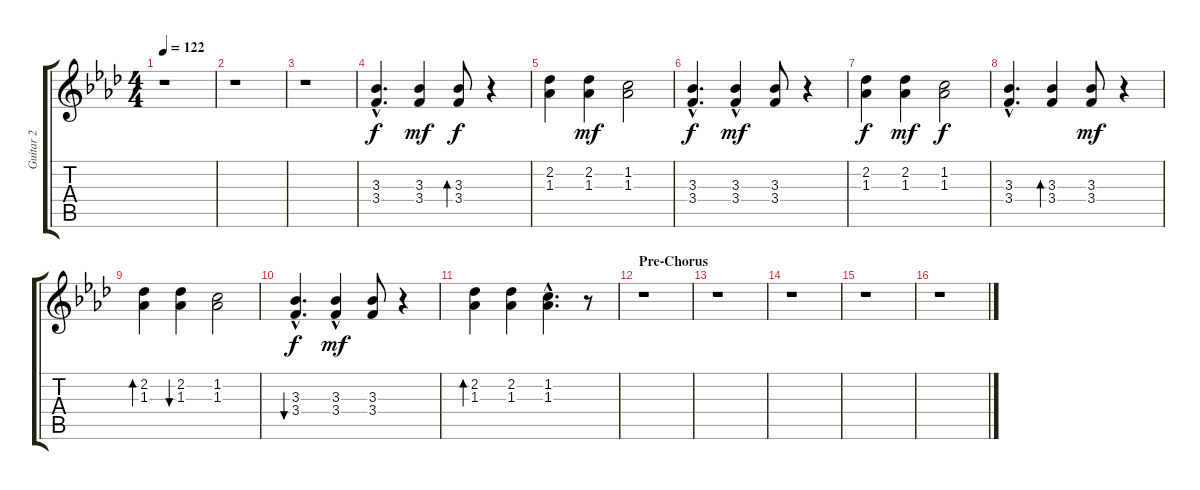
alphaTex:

\track ("Guitar 2" "Guitar 2") {instrument electricguitarmuted}
\staff {score tabs}
\tuning (E4 B3 G3 D3 A2 E2) {hide}
\ts (4 4)
\tempo 122
\clef g2
\ks ab
r.1{dy mf} |
r.1 |
r.1 |
(3.3{hac} 3.4{hac}).4{d dy f} (3.3 3.4).4{dy mf} (3.3 3.4).8{bd 480 dy f} r.4 |
(2.2 1.3).4 (2.2 1.3).4{dy mf} (1.2 1.3).2 |
(3.3{hac} 3.4{hac}).4{d dy f} (3.3{hac} 3.4).4{dy mf} (3.3 3.4).8 r.4 |
(2.2 1.3).4{dy f} (2.2 1.3).4{dy mf} (1.2 1.3).2{dy f} |
(3.3{hac} 3.4{hac}).4{d} (3.3 3.4).4{bd 480} (3.3 3.4).8{dy mf} r.4 |
(2.2 1.3).4{bd 480} (2.2 1.3).4{bu 480} (1.2 1.3).2 |
(3.3{hac} 3.4{hac}).4{d bu 480 dy f} (3.3{hac} 3.4).4{dy mf} (3.3 3.4).8 r.4 |
(2.2 1.3).4{bd 480} (2.2 1.3).4 (1.2{hac} 1.3{hac}).4{d} r.8 |
\section ("" "Pre-Chorus")
r.1 |
r.1 |
r.1 |
r.1 |
r.1
